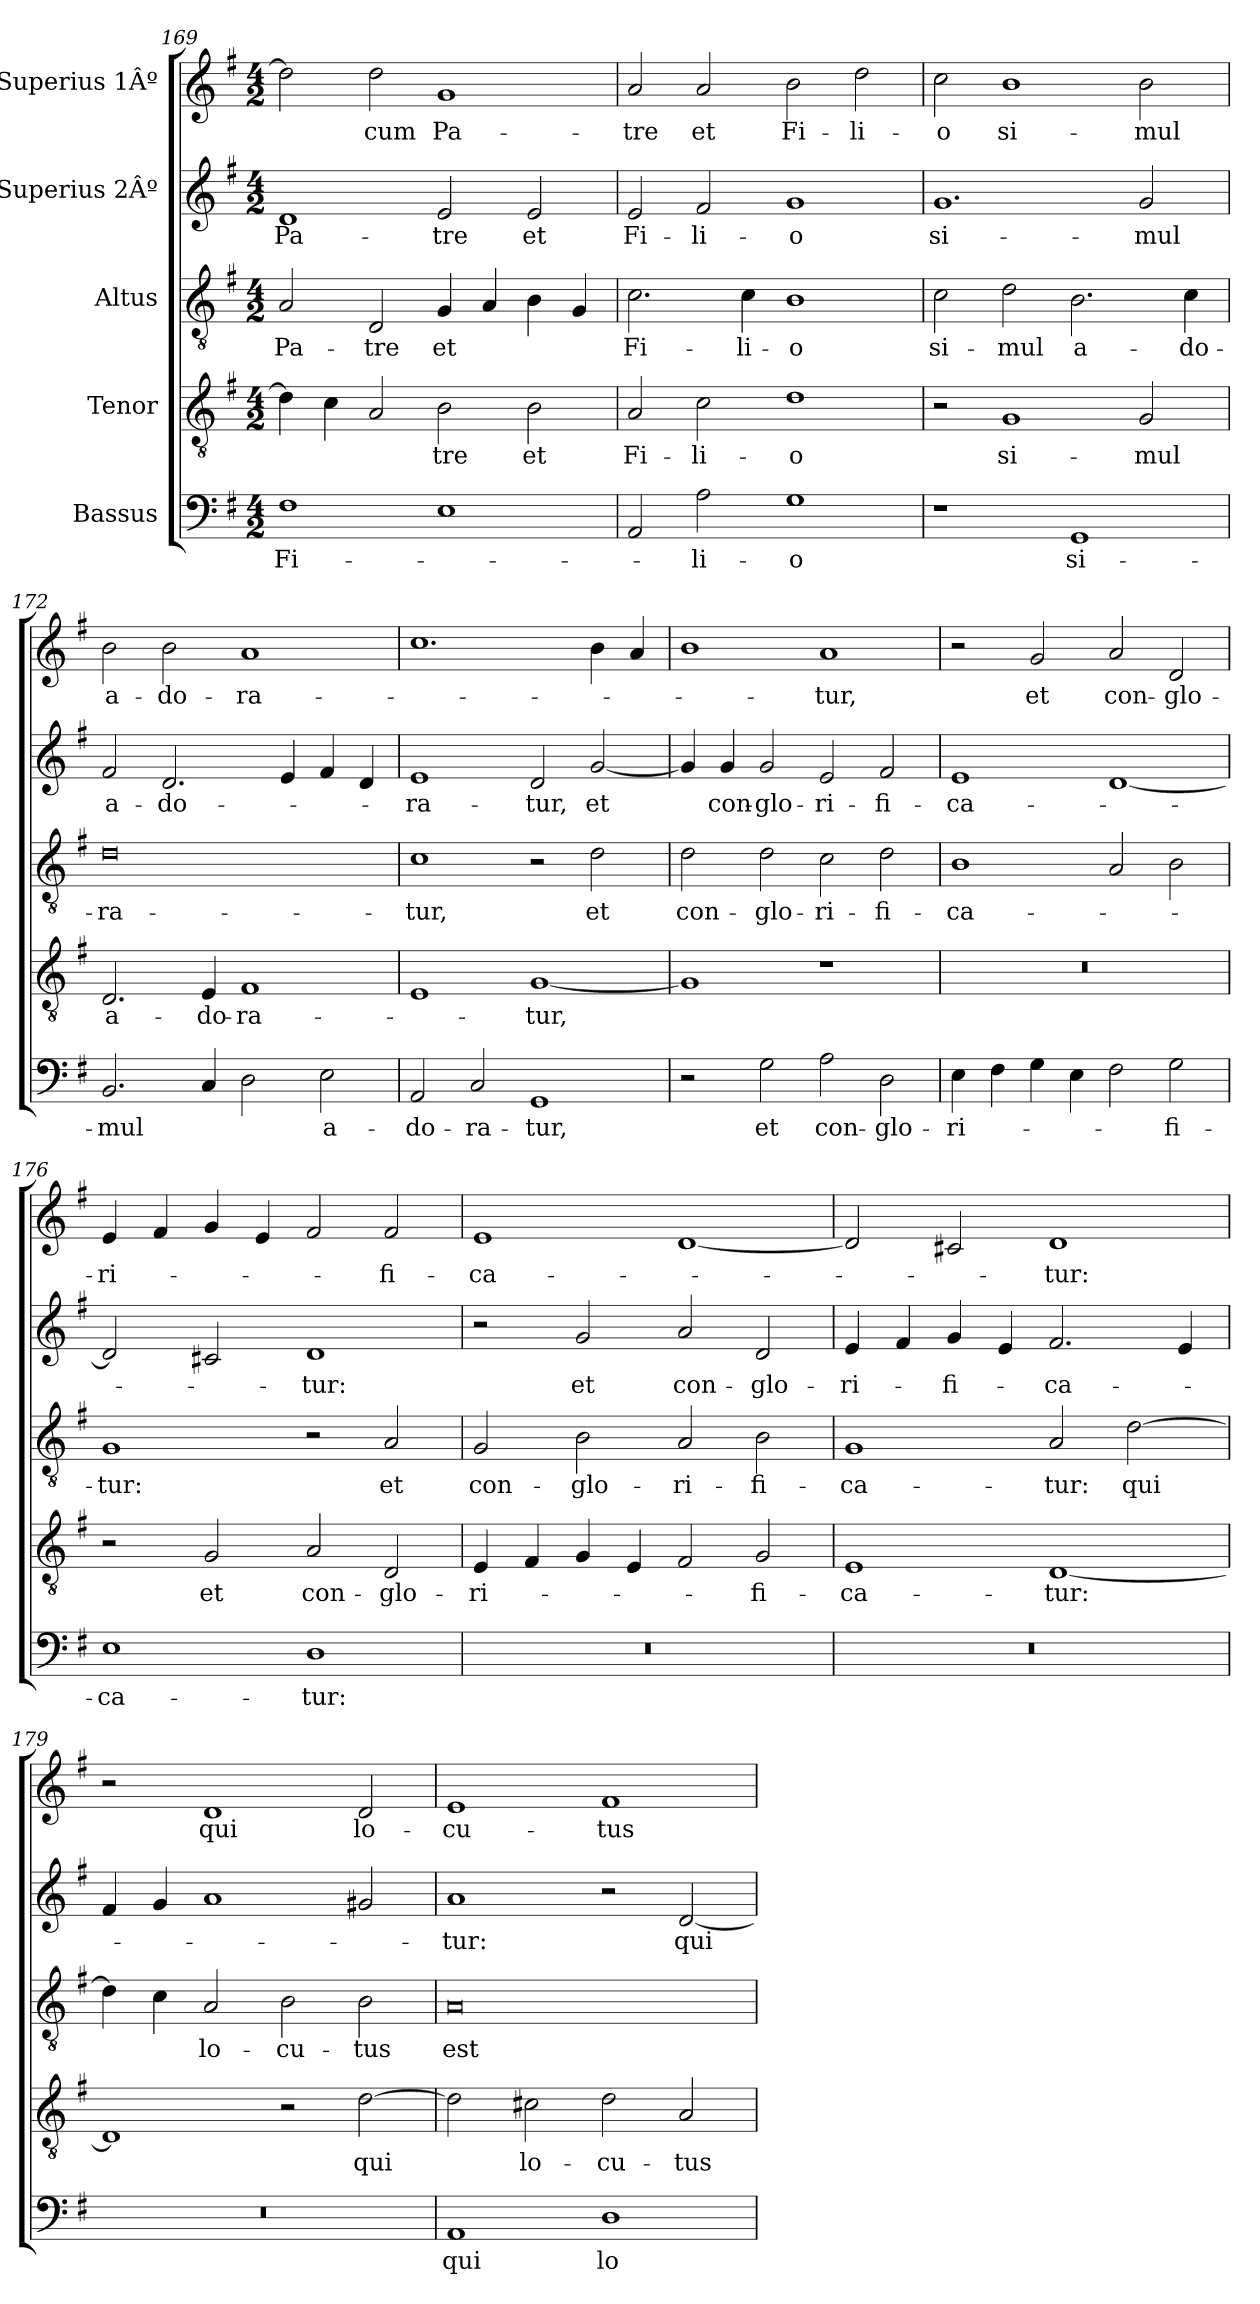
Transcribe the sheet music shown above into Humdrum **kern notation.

**kern	**text	**kern	**text	**kern	**text	**kern	**text	**kern	**text
*part5	*part5	*part4	*part4	*part3	*part3	*part2	*part2	*part1	*part1
*staff5	*staff5	*staff4	*staff4	*staff3	*staff3	*staff2	*staff2	*staff1	*staff1
*I"Bassus	*	*I"Tenor	*	*I"Altus	*	*I"Superius 2Âº	*	*I"Superius 1Âº	*
*clefF4	*	*clefGv2	*	*clefGv2	*	*clefG2	*	*clefG2	*
*k[f#]	*	*k[f#]	*	*k[f#]	*	*k[f#]	*	*k[f#]	*
*M4/2	*	*M4/2	*	*M4/2	*	*M4/2	*	*M4/2	*
=169	=169	=169	=169	=169	=169	=169	=169	=169	=169
1F#\	Fi-	4d\]	.	2A/	Pa-	1d/	Pa-	2dd\]	.
.	.	4c\	.	.	.	.	.	.	.
.	.	2A/	.	2D/	-tre	.	.	2dd\	cum
1E\	.	2B\	-tre	4G/	et	2e/	-tre	1g/	Pa-
.	.	.	.	4A/	.	.	.	.	.
.	.	2B\	et	4B\	.	2e/	et	.	.
.	.	.	.	4G/	.	.	.	.	.
=170	=170	=170	=170	=170	=170	=170	=170	=170	=170
2AA/	.	2A/	Fi-	2.c\	Fi-	2e/	Fi-	2a/	-tre
2A\	-li-	2c\	-li-	.	.	2f#/	-li-	2a/	et
.	.	.	.	4c\	-li-	.	.	.	.
1G\	-o	1d\	-o	1B\	-o	1g/	-o	2b\	Fi-
.	.	.	.	.	.	.	.	2dd\	-li-
=171	=171	=171	=171	=171	=171	=171	=171	=171	=171
1r	.	2r	.	2c\	si-	1.g/	si-	2cc\	-o
.	.	1G/	si-	2d\	-mul	.	.	1b\	si-
1GG/	si-	.	.	2.B\	a-	.	.	.	.
.	.	2G/	-mul	.	.	2g/	-mul	2b\	-mul
.	.	.	.	4c\	-do-	.	.	.	.
=172	=172	=172	=172	=172	=172	=172	=172	=172	=172
2.BB/	-mul	2.D/	a-	0d\	-ra-	2f#/	a-	2b\	a-
.	.	.	.	.	.	2.d/	-do-	2b\	-do-
4C/	.	4E/	-do-	.	.	.	.	.	.
2D\	.	1F#/	-ra-	.	.	.	.	1a/	-ra-
.	.	.	.	.	.	4e/	.	.	.
2E\	a-	.	.	.	.	4f#/	.	.	.
.	.	.	.	.	.	4d/	.	.	.
=173	=173	=173	=173	=173	=173	=173	=173	=173	=173
2AA/	-do-	1E/	.	1c\	-tur,	1e/	-ra-	1.cc\	.
2C/	-ra-	.	.	.	.	.	.	.	.
1GG/	-tur,	[1G/	-tur,	2r	.	2d/	-tur,	.	.
.	.	.	.	2d\	et	[2g/	et	4b\	.
.	.	.	.	.	.	.	.	4a/	.
=174	=174	=174	=174	=174	=174	=174	=174	=174	=174
2r	.	1G/]	.	2d\	con-	4g/]	.	1b\	.
.	.	.	.	.	.	4g/	con-	.	.
2G\	et	.	.	2d\	-glo-	2g/	-glo-	.	.
2A\	con-	1r	.	2c\	-ri-	2e/	-ri-	1a/	-tur,
2D\	-glo-	.	.	2d\	-fi-	2f#/	-fi-	.	.
=175	=175	=175	=175	=175	=175	=175	=175	=175	=175
4E\	-ri-	0r	.	1B\	-ca-	1e/	-ca-	2r	.
4F#\	.	.	.	.	.	.	.	.	.
4G\	.	.	.	.	.	.	.	2g/	et
4E\	.	.	.	.	.	.	.	.	.
2F#\	.	.	.	2A/	.	[1d/	.	2a/	con-
2G\	-fi-	.	.	2B\	.	.	.	2d/	-glo-
=176	=176	=176	=176	=176	=176	=176	=176	=176	=176
1E\	-ca-	2r	.	1G/	-tur:	2d/]	.	4e/	-ri-
.	.	.	.	.	.	.	.	4f#/	.
.	.	2G/	et	.	.	2c#X/	.	4g/	.
.	.	.	.	.	.	.	.	4e/	.
1D\	-tur:	2A/	con-	2r	.	1d/	-tur:	2f#/	.
.	.	2D/	-glo-	2A/	et	.	.	2f#/	-fi-
=177	=177	=177	=177	=177	=177	=177	=177	=177	=177
0r	.	4E/	-ri-	2G/	con-	2r	.	1e/	-ca-
.	.	4F#/	.	.	.	.	.	.	.
.	.	4G/	.	2B\	-glo-	2g/	et	.	.
.	.	4E/	.	.	.	.	.	.	.
.	.	2F#/	.	2A/	-ri-	2a/	con-	[1d/	.
.	.	2G/	-fi-	2B\	-fi-	2d/	-glo-	.	.
=178	=178	=178	=178	=178	=178	=178	=178	=178	=178
0r	.	1E/	-ca-	1G/	-ca-	4e/	-ri-	2d/]	.
.	.	.	.	.	.	4f#/	.	.	.
.	.	.	.	.	.	4g/	-fi-	2c#X/	.
.	.	.	.	.	.	4e/	.	.	.
.	.	[1D/	-tur:	2A/	-tur:	2.f#/	-ca-	1d/	-tur:
.	.	.	.	[2d\	qui	.	.	.	.
.	.	.	.	.	.	4e/	.	.	.
=179	=179	=179	=179	=179	=179	=179	=179	=179	=179
0r	.	1D/]	.	4d\]	.	4f#/	.	2r	.
.	.	.	.	4c\	.	4g/	.	.	.
.	.	.	.	2A/	lo-	1a/	.	1d/	qui
.	.	2r	.	2B\	-cu-	.	.	.	.
.	.	[2d\	qui	2B\	-tus	2g#X/	.	2d/	lo-
=180	=180	=180	=180	=180	=180	=180	=180	=180	=180
1AA/	qui	2d\]	.	0A/	est	1a/	-tur:	1e/	-cu-
.	.	2c#X\	lo-	.	.	.	.	.	.
1D\	lo-	2d\	-cu-	.	.	2r	.	1f#/	-tus
.	.	2A/	-tus	.	.	[2d/	qui	.	.
=	=	=	=	=	=	=	=	=	=
*-	*-	*-	*-	*-	*-	*-	*-	*-	*-
